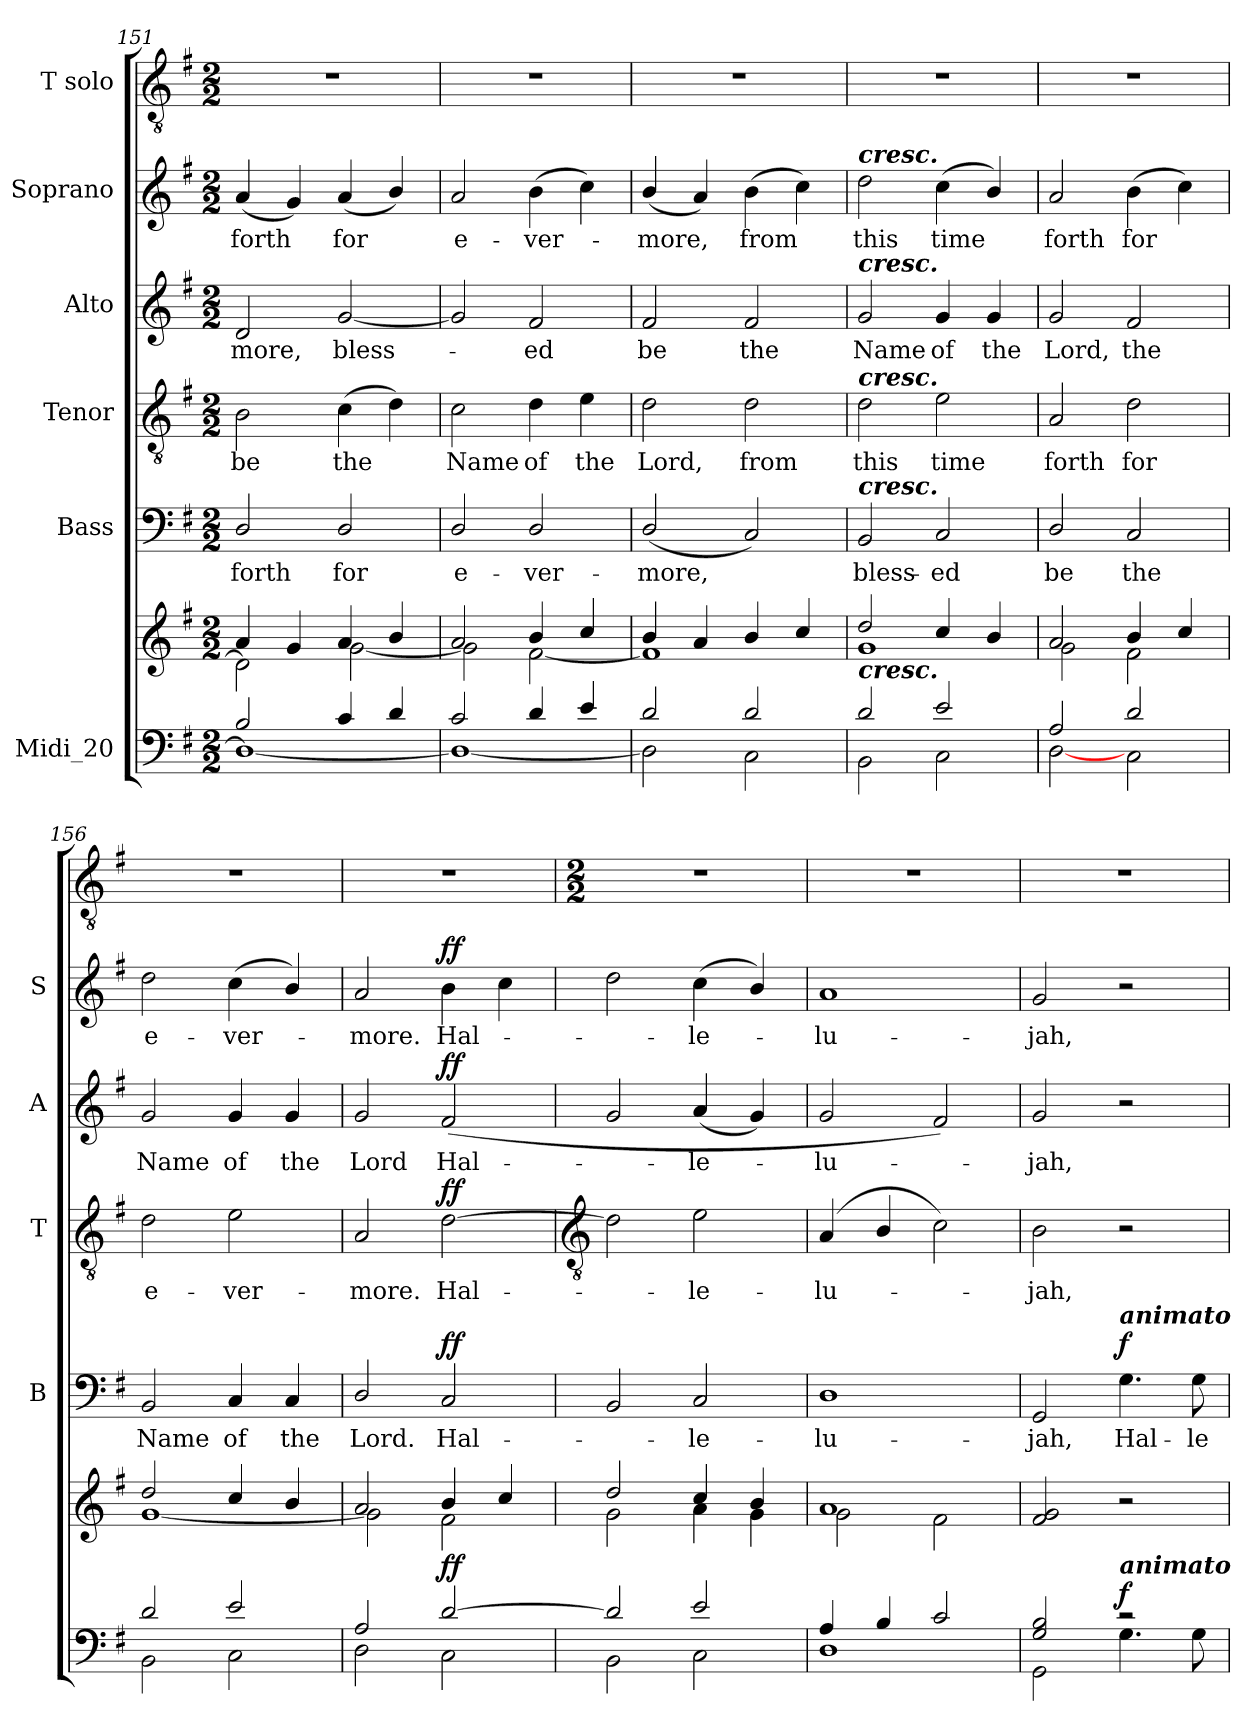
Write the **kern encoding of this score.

**kern	**kern	**dynam	**kern	**text	**dynam	**kern	**text	**dynam	**kern	**text	**dynam	**kern	**text	**dynam	**kern
*part6	*part6	*part6	*part5	*part5	*part5	*part4	*part4	*part4	*part3	*part3	*part3	*part2	*part2	*part2	*part1
*staff7	*staff6	*staff6/7	*staff5	*staff5	*staff5	*staff4	*staff4	*staff4	*staff3	*staff3	*staff3	*staff2	*staff2	*staff2	*staff1
*I"Midi_20	*	*	*I"Bass	*	*	*I"Tenor	*	*	*I"Alto	*	*	*I"Soprano	*	*	*I"T solo
*	*	*	*I'B	*	*	*I'T	*	*	*I'A	*	*	*I'S	*	*	*
!!LO:LB:g=z
*clefF4	*clefG2	*	*clefF4	*	*	*clefGv2	*	*	*clefG2	*	*	*clefG2	*	*	*clefGv2
*k[f#]	*k[f#]	*	*k[f#]	*	*	*k[f#]	*	*	*k[f#]	*	*	*k[f#]	*	*	*k[f#]
*G:	*G:	*	*G:	*	*	*G:	*	*	*G:	*	*	*G:	*	*	*G:
*M2/2	*M2/2	*	*M2/2	*	*	*M2/2	*	*	*M2/2	*	*	*M2/2	*	*	*M2/2
=151	=151	=151	=151	=151	=151	=151	=151	=151	=151	=151	=151	=151	=151	=151	=151
*^	*^	*	*	*	*	*	*	*	*	*	*	*	*	*	*
!	!	!	!	!	!	!LO:LY:b	!	!	!LO:LY:b	!	!	!LO:LY:b	!	!	!LO:LY:b	!	!
2B/	1D\_	4a/	2d\]	.	2D/	forth	.	2B	be	.	2d	-more,	.	(<4a	forth	.	1r
.	.	4g/	.	.	.	.	.	.	.	.	.	.	.	4g)	.	.	.
!	!	!	!	!	!	!LO:LY:b	!	!	!LO:LY:b	!	!	!LO:LY:b	!	!	!LO:LY:b	!	!
4c/	.	4a/	[2g\	.	2D/	for	.	(>4c	the	.	[2g	bless-	.	(<4a	for	.	.
4d/	.	4b/	.	.	.	.	.	4d)	.	.	.	.	.	4b/)	.	.	.
=152	=152	=152	=152	=152	=152	=152	=152	=152	=152	=152	=152	=152	=152	=152	=152	=152	=152
!	!	!	!	!	!	!LO:LY:b	!	!	!LO:LY:b	!	!	!	!	!	!LO:LY:b	!	!
2c/	1D\_	2a/	2g\]	.	2D/	e-	.	2c	Name	.	2g]	.	.	2a	e-	.	1r
!	!	!	!	!	!	!LO:LY:b	!	!	!LO:LY:b	!	!	!LO:LY:b	!	!	!LO:LY:b	!	!
4d/	.	4b/	[2f#\	.	2D/	-ver-	.	4d	of	.	2f#	ed	.	(>4b	-ver-	.	.
!	!	!	!	!	!	!	!	!	!LO:LY:b	!	!	!	!	!	!	!	!
4e/	.	4cc/	.	.	.	.	.	4e	the	.	.	.	.	4cc)	.	.	.
=153	=153	=153	=153	=153	=153	=153	=153	=153	=153	=153	=153	=153	=153	=153	=153	=153	=153
!	!	!	!	!	!	!LO:LY:b	!	!	!LO:LY:b	!	!	!LO:LY:b	!	!	!LO:LY:b	!	!
2d/	2D\]	4b/	1f#\]	.	(<2D/	-more,	.	2d	Lord,	.	2f#	be	.	(<4b/	more,	.	1r
.	.	4a/	.	.	.	.	.	.	.	.	.	.	.	4a)	.	.	.
!	!	!	!	!	!	!	!	!	!LO:LY:b	!	!	!LO:LY:b	!	!	!LO:LY:b	!	!
2d/	2C\	4b/	.	.	2C)	.	.	2d	from	.	2f#	the	.	(>4b	from	.	.
.	.	4cc/	.	.	.	.	.	.	.	.	.	.	.	4cc)	.	.	.
=154	=154	=154	=154	=154	=154	=154	=154	=154	=154	=154	=154	=154	=154	=154	=154	=154	=154
!	!	!	!	!	!	!	!	!	!	!	!	!	!	!LO:TX:a:Bi:t=cresc.	!	!	!
!	!	!	!	!	!	!	!	!	!	!	!LO:TX:a:Bi:t=cresc.	!	!	!	!	!	!
!	!	!	!	!	!	!	!	!LO:TX:a:Bi:t=cresc.	!	!	!	!	!	!	!	!	!
!	!	!	!	!	!LO:TX:a:Bi:t=cresc.	!	!	!	!	!	!	!	!	!	!	!	!
!LO:TX:a:Bi:t=cresc.	!	!	!	!	!	!	!	!	!	!	!	!	!	!	!	!	!
!	!	!	!	!	!	!LO:LY:b	!	!	!LO:LY:b	!	!	!LO:LY:b	!	!	!LO:LY:b	!	!
2d/	2BB\	2dd/	1g\	.	2BB	bless-	.	2d	this	.	2g	Name	.	2dd	this	.	1r
!	!	!	!	!	!	!LO:LY:b	!	!	!LO:LY:b	!	!	!LO:LY:b	!	!	!LO:LY:b	!	!
2e/	2C\	4cc/	.	.	2C	-ed	.	2e	time	.	4g	of	.	(<4cc	time	.	.
!	!	!	!	!	!	!	!	!	!	!	!	!LO:LY:b	!	!	!	!	!
.	.	4b/	.	.	.	.	.	.	.	.	4g	the	.	4b/)	.	.	.
=155	=155	=155	=155	=155	=155	=155	=155	=155	=155	=155	=155	=155	=155	=155	=155	=155	=155
!	!	!	!	!	!	!LO:LY:b	!	!	!LO:LY:b	!	!	!LO:LY:b	!	!	!LO:LY:b	!	!
2A/	[2D\	2a/	2g\	.	2D/	be	.	2A	forth	.	2g	Lord,	.	2a	forth	.	1r
!	!	!	!	!	!	!LO:LY:b	!	!	!LO:LY:b	!	!	!LO:LY:b	!	!	!LO:LY:b	!	!
2d/	2C\	4b/	2f#\	.	2C	the	.	2d	for	.	2f#	the	.	(>4b	for	.	.
.	.	4cc/	.	.	.	.	.	.	.	.	.	.	.	4cc)	.	.	.
=156	=156	=156	=156	=156	=156	=156	=156	=156	=156	=156	=156	=156	=156	=156	=156	=156	=156
!	!	!	!	!	!	!LO:LY:b	!	!	!LO:LY:b	!	!	!LO:LY:b	!	!	!LO:LY:b	!	!
2d/	2BB\	2dd/	[1g\	.	2BB	Name	.	2d	e-	.	2g	Name	.	2dd	e-	.	1r
!	!	!	!	!	!	!LO:LY:b	!	!	!LO:LY:b	!	!	!LO:LY:b	!	!	!LO:LY:b	!	!
2e/	2C\	4cc/	.	.	4C	of	.	2e	-ver-	.	4g	of	.	(<4cc	-ver-	.	.
!	!	!	!	!	!	!LO:LY:b	!	!	!	!	!	!LO:LY:b	!	!	!	!	!
.	.	4b/	.	.	4C	the	.	.	.	.	4g	the	.	4b/)	.	.	.
=157	=157	=157	=157	=157	=157	=157	=157	=157	=157	=157	=157	=157	=157	=157	=157	=157	=157
!	!	!	!	!	!	!LO:LY:b	!	!	!LO:LY:b	!	!	!LO:LY:b	!	!	!LO:LY:b	!	!
2A/	2D\	2a/	2g\]	.	2D/	Lord.	.	2A	-more.	.	2g	Lord	.	2a	more.	.	1r
!	!	!	!	!LO:DY:a=2	!	!LO:LY:b	!LO:DY:b	!	!LO:LY:b	!LO:DY:b	!	!LO:LY:b	!LO:DY:b	!	!LO:LY:b	!LO:DY:b	!
[2d/	2C\	4b/	2f#\	ff	2C	Hal-	ff	[2d	Hal-	ff	(<2f#	Hal-	ff	4b	Hal-	ff	.
.	.	4cc/	.	.	.	.	.	.	.	.	.	.	.	4cc	.	.	.
!!LO:LB:g=z
=158	=158	=158	=158	=158	=158	=158	=158	=158	=158	=158	=158	=158	=158	=158	=158	=158	=158
*	*	*	*	*	*	*	*	*clefGv2	*	*	*	*	*	*	*	*	*
*	*	*	*	*	*	*	*	*	*	*	*	*	*	*	*	*	*M2/2
2d/]	2BB\	2dd/	2g\	.	2BB	.	.	2d]	.	.	2g	.	.	2dd	.	.	1r
!	!	!	!	!	!	!LO:LY:b	!	!	!LO:LY:b	!	!	!LO:LY:b	!	!	!LO:LY:b	!	!
2e/	2C\	4cc/	4a\	.	2C	le-	.	2e	le-	.	(<4a	le-	.	(<4cc	le-	.	.
.	.	4b/	4g\	.	.	.	.	.	.	.	4g)	.	.	4b/)	.	.	.
=159	=159	=159	=159	=159	=159	=159	=159	=159	=159	=159	=159	=159	=159	=159	=159	=159	=159
!	!	!	!	!	!	!LO:LY:b	!	!	!LO:LY:b	!	!	!LO:LY:b	!	!	!LO:LY:b	!	!
4A/	1D\	1a/	2g\	.	1D	-lu-	.	(<4A	-lu-	.	2g	lu-	.	1a	lu-	.	1r
4B/	.	.	.	.	.	.	.	4B/	.	.	.	.	.	.	.	.	.
2c/	.	.	2f#\	.	.	.	.	2c)	.	.	2f#)	.	.	.	.	.	.
=160	=160	=160	=160	=160	=160	=160	=160	=160	=160	=160	=160	=160	=160	=160	=160	=160	=160
!	!	!	!	!	!	!LO:LY:b	!	!	!LO:LY:b	!	!	!LO:LY:b	!	!	!LO:LY:b	!	!
2G/ 2B/	2GG\	2f#/ 2g/	2ryy	.	2GG	-jah,	.	2B	jah,	.	2g	jah,	.	2g	-jah,	.	1r
!	!	!	!	!	!LO:TX:a:Bi:t=animato	!	!	!	!	!	!	!	!	!	!	!	!
!LO:TX:a:Bi:t=animato	!	!	!	!	!	!	!	!	!	!	!	!	!	!	!	!	!
!	!	!	!	!LO:DY:a=2	!	!LO:LY:b	!LO:DY:b	!	!	!	!	!	!	!	!	!	!
2r	4.G\	2r	2ryy	f	4.G	Hal-	f	2r	.	.	2r	.	.	2r	.	.	.
!	!	!	!	!	!	!LO:LY:b	!	!	!	!	!	!	!	!	!	!	!
.	8G\	.	.	.	8G	-le-	.	.	.	.	.	.	.	.	.	.	.
*v	*v	*	*	*	*	*	*	*	*	*	*	*	*	*	*	*	*
*	*v	*v	*	*	*	*	*	*	*	*	*	*	*	*	*	*
=	=	=	=	=	=	=	=	=	=	=	=	=	=	=	=
*-	*-	*-	*-	*-	*-	*-	*-	*-	*-	*-	*-	*-	*-	*-	*-
